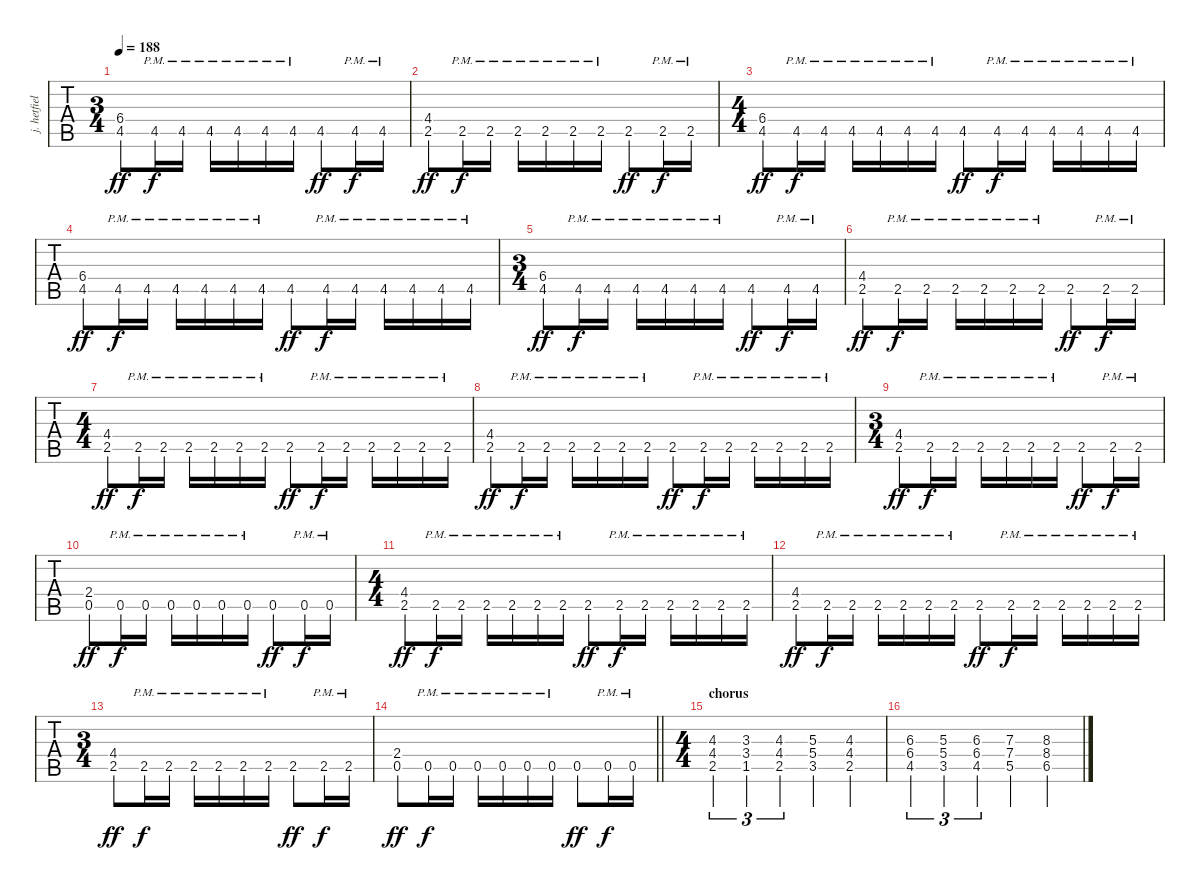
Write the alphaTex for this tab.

\track ("j. hetfield - rhythm guitar" "j. hetfiel") {instrument distortionguitar}
\staff {tabs}
\tuning (E4 B3 G3 D3 A2 E2) {hide}
\ts (3 4)
\tempo 188
\clef g2
\ks c
(6.4{ac} 4.5{ac}).8{dy ff} 4.5{pm}.16{dy f} 4.5{pm}.16 4.5{pm}.16 4.5{pm}.16 4.5{pm}.16 4.5{pm}.16 4.5{ac}.8{dy ff} 4.5{pm}.16{dy f} 4.5{pm}.16 |
(4.4{ac} 2.5{ac}).8{dy ff} 2.5{pm}.16{dy f} 2.5{pm}.16 2.5{pm}.16 2.5{pm}.16 2.5{pm}.16 2.5{pm}.16 2.5{ac}.8{dy ff} 2.5{pm}.16{dy f} 2.5{pm}.16 |
\ts (4 4)
(6.4{ac} 4.5{ac}).8{dy ff} 4.5{pm}.16{dy f} 4.5{pm}.16 4.5{pm}.16 4.5{pm}.16 4.5{pm}.16 4.5{pm}.16 4.5{ac}.8{dy ff} 4.5{pm}.16{dy f} 4.5{pm}.16 4.5{pm}.16 4.5{pm}.16 4.5{pm}.16 4.5{pm}.16 |
(6.4{ac} 4.5{ac}).8{dy ff} 4.5{pm}.16{dy f} 4.5{pm}.16 4.5{pm}.16 4.5{pm}.16 4.5{pm}.16 4.5{pm}.16 4.5{ac}.8{dy ff} 4.5{pm}.16{dy f} 4.5{pm}.16 4.5{pm}.16 4.5{pm}.16 4.5{pm}.16 4.5{pm}.16 |
\ts (3 4)
(6.4{ac} 4.5{ac}).8{dy ff} 4.5{pm}.16{dy f} 4.5{pm}.16 4.5{pm}.16 4.5{pm}.16 4.5{pm}.16 4.5{pm}.16 4.5{ac}.8{dy ff} 4.5{pm}.16{dy f} 4.5{pm}.16 |
(4.4{ac} 2.5{ac}).8{dy ff} 2.5{pm}.16{dy f} 2.5{pm}.16 2.5{pm}.16 2.5{pm}.16 2.5{pm}.16 2.5{pm}.16 2.5{ac}.8{dy ff} 2.5{pm}.16{dy f} 2.5{pm}.16 |
\ts (4 4)
(4.4{ac} 2.5{ac}).8{dy ff} 2.5{pm}.16{dy f} 2.5{pm}.16 2.5{pm}.16 2.5{pm}.16 2.5{pm}.16 2.5{pm}.16 2.5{ac}.8{dy ff} 2.5{pm}.16{dy f} 2.5{pm}.16 2.5{pm}.16 2.5{pm}.16 2.5{pm}.16 2.5{pm}.16 |
(4.4{ac} 2.5{ac}).8{dy ff} 2.5{pm}.16{dy f} 2.5{pm}.16 2.5{pm}.16 2.5{pm}.16 2.5{pm}.16 2.5{pm}.16 2.5{ac}.8{dy ff} 2.5{pm}.16{dy f} 2.5{pm}.16 2.5{pm}.16 2.5{pm}.16 2.5{pm}.16 2.5{pm}.16 |
\ts (3 4)
(4.4{ac} 2.5{ac}).8{dy ff} 2.5{pm}.16{dy f} 2.5{pm}.16 2.5{pm}.16 2.5{pm}.16 2.5{pm}.16 2.5{pm}.16 2.5{ac}.8{dy ff} 2.5{pm}.16{dy f} 2.5{pm}.16 |
(2.4{ac} 0.5{ac}).8{dy ff} 0.5{pm}.16{dy f} 0.5{pm}.16 0.5{pm}.16 0.5{pm}.16 0.5{pm}.16 0.5{pm}.16 0.5{ac}.8{dy ff} 0.5{pm}.16{dy f} 0.5{pm}.16 |
\ts (4 4)
(4.4{ac} 2.5{ac}).8{dy ff} 2.5{pm}.16{dy f} 2.5{pm}.16 2.5{pm}.16 2.5{pm}.16 2.5{pm}.16 2.5{pm}.16 2.5{ac}.8{dy ff} 2.5{pm}.16{dy f} 2.5{pm}.16 2.5{pm}.16 2.5{pm}.16 2.5{pm}.16 2.5{pm}.16 |
(4.4{ac} 2.5{ac}).8{dy ff} 2.5{pm}.16{dy f} 2.5{pm}.16 2.5{pm}.16 2.5{pm}.16 2.5{pm}.16 2.5{pm}.16 2.5{ac}.8{dy ff} 2.5{pm}.16{dy f} 2.5{pm}.16 2.5{pm}.16 2.5{pm}.16 2.5{pm}.16 2.5{pm}.16 |
\ts (3 4)
(4.4{ac} 2.5{ac}).8{dy ff} 2.5{pm}.16{dy f} 2.5{pm}.16 2.5{pm}.16 2.5{pm}.16 2.5{pm}.16 2.5{pm}.16 2.5{ac}.8{dy ff} 2.5{pm}.16{dy f} 2.5{pm}.16 |
\barLineRight lightlight
(2.4{ac} 0.5{ac}).8{dy ff} 0.5{pm}.16{dy f} 0.5{pm}.16 0.5{pm}.16 0.5{pm}.16 0.5{pm}.16 0.5{pm}.16 0.5{ac}.8{dy ff} 0.5{pm}.16{dy f} 0.5{pm}.16 |
\ts (4 4)
\section ("" "chorus")
(4.3 4.4 2.5).4{tu (3 2)} (3.3 3.4 1.5).4{tu (3 2)} (4.3 4.4 2.5).4{tu (3 2)} (5.3 5.4 3.5).4 (4.3 4.4 2.5).4 |
(6.3 6.4 4.5).4{tu (3 2)} (5.3 5.4 3.5).4{tu (3 2)} (6.3 6.4 4.5).4{tu (3 2)} (7.3 7.4 5.5).4 (8.3 8.4 6.5).4
